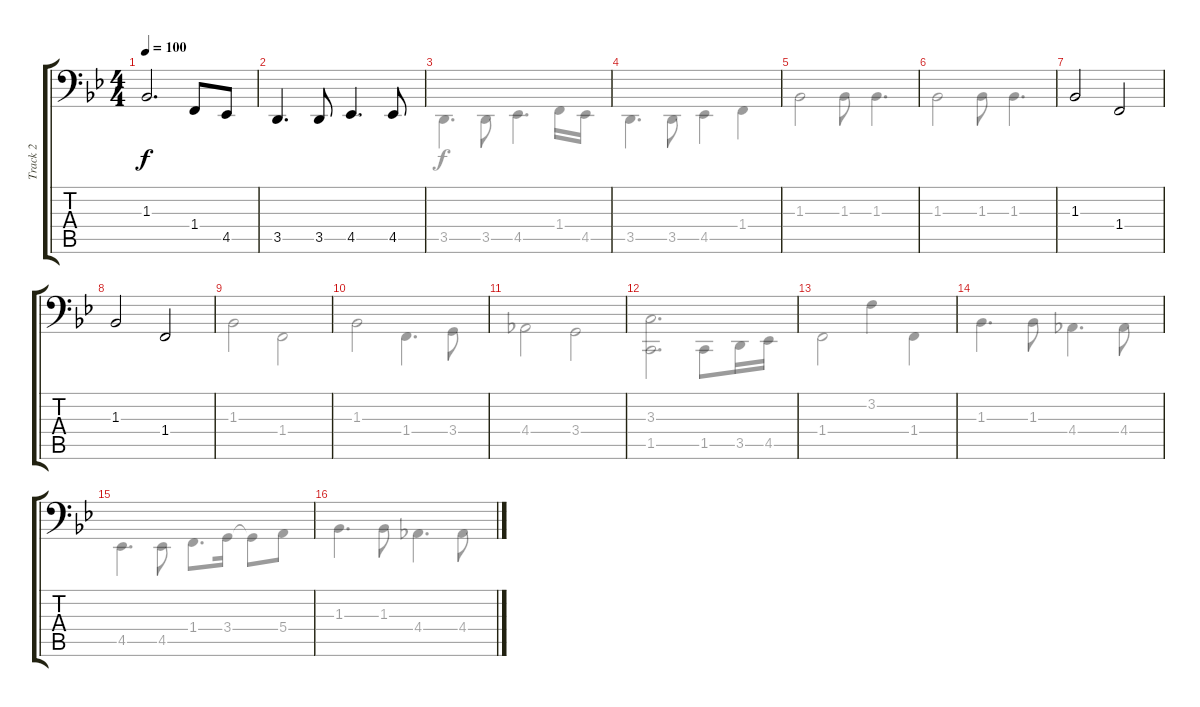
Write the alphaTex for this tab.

\track ("Track 2" "Track 2") {instrument electricbassfinger}
\staff {score tabs}
\tuning (G2 D2 A1 E1 B0 Gb0) {hide}
\voice
\ts (4 4)
\tempo 100
\clef f4
\ks gminor
1.3.2{d dy f} 1.4.8 4.5.8 |
3.5.4{d} 3.5.8 4.5.4{d} 4.5.8 |
|
|
|
|
1.3.2 1.4.2 |
1.3.2 1.4.2 |
|
|
|
|
|
|
|
\voice
\clef f4
\ottava regular
\simile none
\ks gminor
|
|
3.5.4{d} 3.5.8 4.5.4{d} 1.4.16 4.5.16 |
3.5.4{d} 3.5.8 4.5.4 1.4.4 |
1.3.2 1.3.8 1.3.4{d} |
1.3.2 1.3.8 1.3.4{d} |
|
|
1.3.2 1.4.2 |
1.3.2 1.4.4{d} 3.4.8 |
4.4.2 3.4.2 |
(3.3 1.5).2{d} 1.5.8 3.5.16 4.5.16 |
1.4.2 3.2.4 1.4.4 |
1.3.4{d} 1.3.8 4.4.4{d} 4.4.8 |
4.5.4{d} 4.5.8 1.4.8{d} 3.4.16 3.4{t}.8 5.4.8 |
1.3.4{d} 1.3.8 4.4.4{d} 4.4.8
